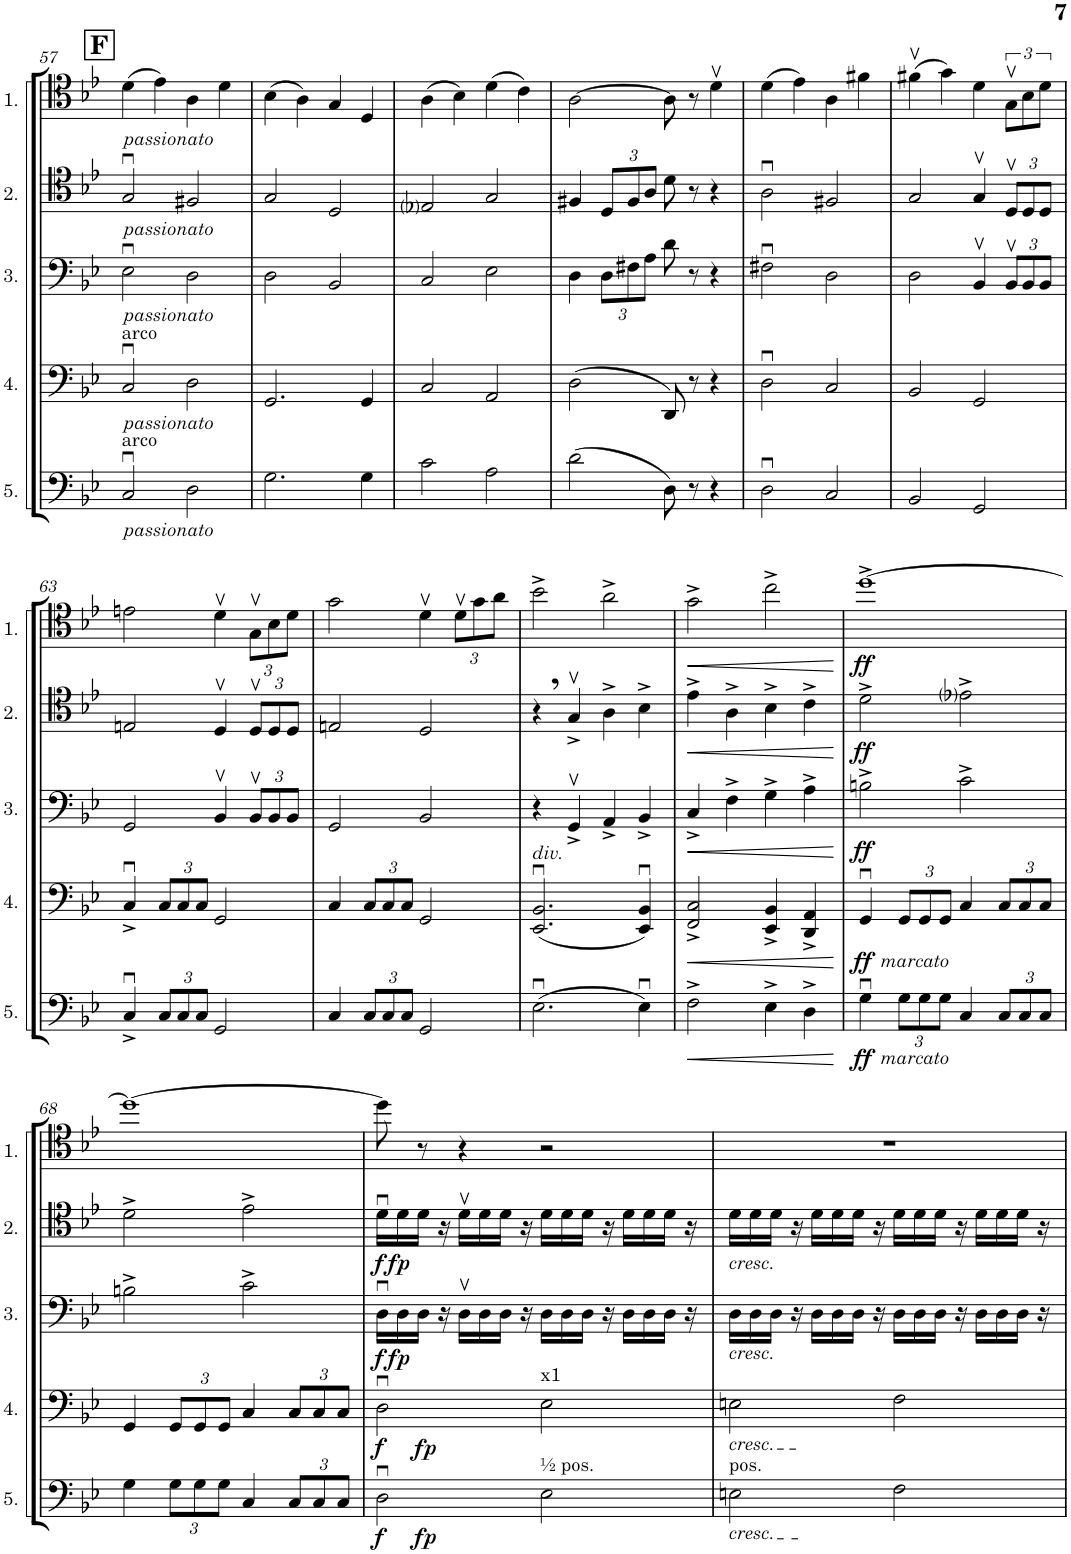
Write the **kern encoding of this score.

**kern	**dynam	**kern	**dynam	**kern	**dynam	**kern	**dynam	**kern	**dynam
*part5	*part5	*part4	*part4	*part3	*part3	*part2	*part2	*part1	*part1
*staff5	*staff5	*staff4	*staff4	*staff3	*staff3	*staff2	*staff2	*staff1	*staff1
*I"Cello 5	*	*I"Cello 4	*	*I"Cello 3	*	*I"Cello 2	*	*I"Cello 1	*
!!LO:PB:g=z
*clefF4	*	*clefF4	*	*clefF4	*	*clefC4	*	*clefC4	*
*k[b-e-]	*	*k[b-e-]	*	*k[b-e-]	*	*k[b-e-]	*	*k[b-e-]	*
*M4/4	*	*M4/4	*	*M4/4	*	*M4/4	*	*M4/4	*
!!LO:REH:place=s1:a:B:cj:fs=14:t=F
=57	=57	=57	=57	=57	=57	=57	=57	=57	=57
!	!	!	!	!	!	!	!	!LO:TX:b:i:t=passionato	!
!	!	!	!	!	!	!LO:TX:b:i:t=passionato	!	!	!
!	!	!	!	!LO:TX:b:i:t=passionato	!	!	!	!	!
!	!	!LO:TX:a:t=arco	!	!	!	!	!	!	!
!	!	!LO:TX:b:i:t=passionato	!	!	!	!	!	!	!
!LO:TX:a:t=arco	!	!	!	!	!	!	!	!	!
!LO:TX:b:i:t=passionato	!	!	!	!	!	!	!	!	!
2Cu/	.	2Cu/	.	2E-u\	.	2Gu/	.	(4d\	.
.	.	.	.	.	.	.	.	4e-\)	.
2D\	.	2D\	.	2D\	.	2F#X/	.	4A\	.
.	.	.	.	.	.	.	.	4d\	.
=58	=58	=58	=58	=58	=58	=58	=58	=58	=58
2.G\	.	2.GG/	.	2D\	.	2G/	.	(4B-\	.
.	.	.	.	.	.	.	.	4A\)	.
.	.	.	.	2BB-/	.	2D/	.	4G/	.
4G\	.	4GG/	.	.	.	.	.	4D/	.
=59	=59	=59	=59	=59	=59	=59	=59	=59	=59
2c\	.	2C/	.	2C/	.	2E-i/	.	(4A\	.
.	.	.	.	.	.	.	.	4B-\)	.
2A\	.	2AA/	.	2E-\	.	2G/	.	(4d\	.
.	.	.	.	.	.	.	.	4c\)	.
=60	=60	=60	=60	=60	=60	=60	=60	=60	=60
(2d\	.	(2D\	.	4D\	.	4F#X/	.	[2A\	.
*	*	*	*	*Xbrackettup	*	*Xbrackettup	*	*	*
.	.	.	.	12D\L	.	12D/L	.	.	.
.	.	.	.	12F#X\	.	12F#/	.	.	.
.	.	.	.	12A\J	.	12A/J	.	.	.
8D\)	.	8DD/)	.	8d\	.	8d\	.	8A\]	.
8r	.	8r	.	8r	.	8r	.	8r	.
4r	.	4r	.	4r	.	4r	.	4dv\	.
=61	=61	=61	=61	=61	=61	=61	=61	=61	=61
2Du\	.	2Du\	.	2F#Xu\	.	2Au\	.	(4d\	.
.	.	.	.	.	.	.	.	4e-\)	.
2C/	.	2C/	.	2D\	.	2F#X/	.	4A\	.
.	.	.	.	.	.	.	.	4f#X\	.
=62	=62	=62	=62	=62	=62	=62	=62	=62	=62
2BB-/	.	2BB-/	.	2D\	.	2G/	.	(4f#Xv\	.
.	.	.	.	.	.	.	.	4g\)	.
2GG/	.	2GG/	.	4BB-v/	.	4Gv/	.	4d\	.
.	.	.	.	12BB-v/L	.	12Dv/L	.	12Gv\L	.
.	.	.	.	12BB-/	.	12D/	.	12B-\	.
.	.	.	.	12BB-/J	.	12D/J	.	12d\J	.
!!LO:LB:g=z
=63	=63	=63	=63	=63	=63	=63	=63	=63	=63
4Cu^/	.	4Cu^/	.	2GG/	.	2En/	.	2en\	.
*Xbrackettup	*	*Xbrackettup	*	*	*	*	*	*	*
12C/L	.	12C/L	.	.	.	.	.	.	.
12C/	.	12C/	.	.	.	.	.	.	.
12C/J	.	12C/J	.	.	.	.	.	.	.
2GG/	.	2GG/	.	4BB-v/	.	4Dv/	.	4dv\	.
*	*	*	*	*	*	*	*	*Xbrackettup	*
.	.	.	.	12BB-v/L	.	12Dv/L	.	12Gv\L	.
.	.	.	.	12BB-/	.	12D/	.	12B-\	.
.	.	.	.	12BB-/J	.	12D/J	.	12d\J	.
=64	=64	=64	=64	=64	=64	=64	=64	=64	=64
4C/	.	4C/	.	2GG/	.	2En/	.	2g\	.
12C/L	.	12C/L	.	.	.	.	.	.	.
12C/	.	12C/	.	.	.	.	.	.	.
12C/J	.	12C/J	.	.	.	.	.	.	.
2GG/	.	2GG/	.	2BB-/	.	2D/	.	4dv\	.
.	.	.	.	.	.	.	.	12dv\L	.
.	.	.	.	.	.	.	.	12g\	.
.	.	.	.	.	.	.	.	12a\J	.
=65	=65	=65	=65	=65	=65	=65	=65	=65	=65
!	!	!LO:TX:a:i:t=div.	!	!	!	!	!	!	!
(2.E-u\	.	(2.EE-/u 2.BB-/u	.	4r	.	4r	.	2b-^\	.
.	.	.	.	4GGv^/	.	4Gv^/	.	.	.
.	.	.	.	4AA^/	.	4A^\	.	2a^\	.
4E-u\)	.	4EE-/u 4BB-/u)	.	4BB-^/	.	4B-^\	.	.	.
=66	=66	=66	=66	=66	=66	=66	=66	=66	=66
!	!LO:HP:b	!	!LO:HP:b	!	!LO:HP:b	!	!LO:HP:b	!	!LO:HP:b
2F^\	<	2FF/^ 2C/^	<	4C^/	<	4e-^\	<	2g^\	<
.	.	.	.	4F^\	.	4A^\	.	.	.
4E-^\	.	4EE-/^ 4BB-/^	.	4G^\	.	4B-^\	.	2cc^\	.
4D^\	.	4DD/^ 4AA/^	.	4A^\	.	4c^\	.	.	.
.	[	.	[	.	[	.	[	.	[
=67	=67	=67	=67	=67	=67	=67	=67	=67	=67
!	!LO:DY:b	!	!	!	!	!	!	!	!
!	!LO:DY:n=1:b	!	!LO:DY:b	!	!	!	!	!	!
!	!	!	!LO:DY:n=1:b	!	!LO:DY:b	!	!LO:DY:b	!	!LO:DY:b
4Gu\	ff other-dynamics	4GGu/	ff other-dynamics	2Bn^\	ff	2d^\	ff	[1dd^	ff
12G\L	.	12GG/L	.	.	.	.	.	.	.
12G\	.	12GG/	.	.	.	.	.	.	.
12G\J	.	12GG/J	.	.	.	.	.	.	.
4C/	.	4C/	.	2c^\	.	2e-i^\	.	.	.
12C/L	.	12C/L	.	.	.	.	.	.	.
12C/	.	12C/	.	.	.	.	.	.	.
12C/J	.	12C/J	.	.	.	.	.	.	.
!!LO:LB:g=z
=68	=68	=68	=68	=68	=68	=68	=68	=68	=68
4G\	.	4GG/	.	2Bn^\	.	2d^\	.	1dd_	.
12G\L	.	12GG/L	.	.	.	.	.	.	.
12G\	.	12GG/	.	.	.	.	.	.	.
12G\J	.	12GG/J	.	.	.	.	.	.	.
4C/	.	4C/	.	2c^\	.	2e-^\	.	.	.
12C/L	.	12C/L	.	.	.	.	.	.	.
12C/	.	12C/	.	.	.	.	.	.	.
12C/J	.	12C/J	.	.	.	.	.	.	.
=69	=69	=69	=69	=69	=69	=69	=69	=69	=69
!	!LO:DY:b	!	!LO:DY:b	!	!LO:DY:b	!	!LO:DY:b	!	!
2Du\	f	2Du\	f	16Du\LL	f	16du\LL	f	8dd\]	.
!	!	!	!	!	!LO:DY:b	!	!LO:DY:b	!	!
.	.	.	.	16D\	fp	16d\	fp	.	.
.	.	.	.	16D\JJ	.	16d\JJ	.	8r	.
.	.	.	.	16r	.	16r	.	.	.
.	.	.	.	16Dv\LL	.	16dv\LL	.	4r	.
.	.	.	.	16D\	.	16d\	.	.	.
.	.	.	.	16D\JJ	.	16d\JJ	.	.	.
.	.	.	.	16r	.	16r	.	.	.
!	!	!LO:TX:a:t=x1	!	!	!	!	!	!	!
!LO:TX:a:t=½ pos.	!	!	!	!	!	!	!	!	!
!	!LO:DY:b	!	!LO:DY:b	!	!	!	!	!	!
2E-\	fp	2E-\	fp	16D\LL	.	16d\LL	.	2r	.
.	.	.	.	16D\	.	16d\	.	.	.
.	.	.	.	16D\JJ	.	16d\JJ	.	.	.
.	.	.	.	16r	.	16r	.	.	.
.	.	.	.	16D\LL	.	16d\LL	.	.	.
.	.	.	.	16D\	.	16d\	.	.	.
.	.	.	.	16D\JJ	.	16d\JJ	.	.	.
.	.	.	.	16r	.	16r	.	.	.
=70	=70	=70	=70	=70	=70	=70	=70	=70	=70
!	!	!	!	!	!	!LO:TX:b:i:t=cresc.	!	!	!
!	!	!	!	!LO:TX:b:i:t=cresc.	!	!	!	!	!
!	!	!LO:TX:b:i:t=cresc.	!	!	!	!	!	!	!
!LO:TX:a:t=pos.	!	!	!	!	!	!	!	!	!
!LO:TX:b:i:t=cresc.	!	!	!	!	!	!	!	!	!
2En\	.	2En\	.	16D\LL	.	16d\LL	.	1r	.
.	.	.	.	16D\	.	16d\	.	.	.
.	.	.	.	16D\JJ	.	16d\JJ	.	.	.
.	.	.	.	16r	.	16r	.	.	.
.	.	.	.	16D\LL	.	16d\LL	.	.	.
.	.	.	.	16D\	.	16d\	.	.	.
.	.	.	.	16D\JJ	.	16d\JJ	.	.	.
.	.	.	.	16r	.	16r	.	.	.
2F\	.	2F\	.	16D\LL	.	16d\LL	.	.	.
.	.	.	.	16D\	.	16d\	.	.	.
.	.	.	.	16D\JJ	.	16d\JJ	.	.	.
.	.	.	.	16r	.	16r	.	.	.
.	.	.	.	16D\LL	.	16d\LL	.	.	.
.	.	.	.	16D\	.	16d\	.	.	.
.	.	.	.	16D\JJ	.	16d\JJ	.	.	.
.	.	.	.	16r	.	16r	.	.	.
=	=	=	=	=	=	=	=	=	=
*-	*-	*-	*-	*-	*-	*-	*-	*-	*-
